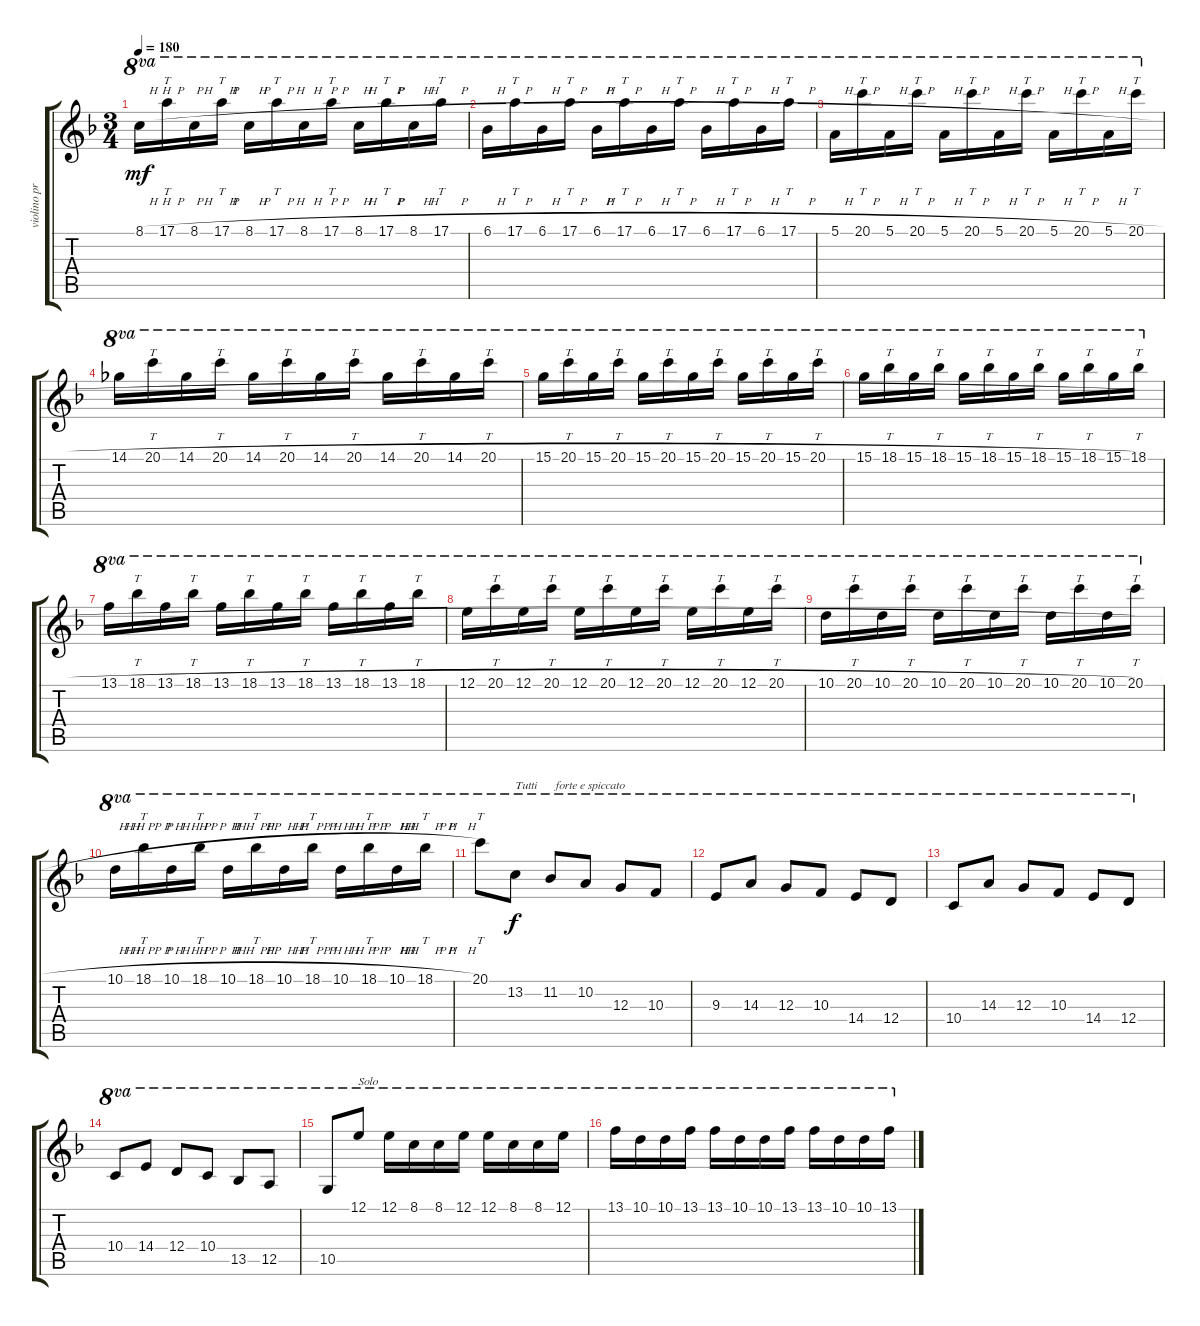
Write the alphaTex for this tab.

\track ("violino principale" "violino pr") {instrument overdrivenguitar}
\staff {score tabs}
\tuning (E4 B3 G3 D3 A2 E2) {hide}
\ts (3 4)
\tempo 180
\clef g2
\ks dminor
8.1{h}.16{ot 8va dy mf} 17.1{h}.16{tt ot 8va} 8.1{h}.16{ot 8va} 17.1{h}.16{tt ot 8va} 8.1{h}.16{ot 8va} 17.1{h}.16{tt ot 8va} 8.1{h}.16{ot 8va} 17.1{h}.16{tt ot 8va} 8.1{h}.16{ot 8va} 17.1{h}.16{tt ot 8va} 8.1{h}.16{ot 8va} 17.1{h}.16{tt ot 8va} |
6.1{h}.16{ot 8va} 17.1{h}.16{tt ot 8va} 6.1{h}.16{ot 8va} 17.1{h}.16{tt ot 8va} 6.1{h}.16{ot 8va} 17.1{h}.16{tt ot 8va} 6.1{h}.16{ot 8va} 17.1{h}.16{tt ot 8va} 6.1{h}.16{ot 8va} 17.1{h}.16{tt ot 8va} 6.1{h}.16{ot 8va} 17.1{h}.16{tt ot 8va} |
5.1{h}.16{ot 8va} 20.1{h}.16{tt ot 8va} 5.1{h}.16{ot 8va} 20.1{h}.16{tt ot 8va} 5.1{h}.16{ot 8va} 20.1{h}.16{tt ot 8va} 5.1{h}.16{ot 8va} 20.1{h}.16{tt ot 8va} 5.1{h}.16{ot 8va} 20.1{h}.16{tt ot 8va} 5.1{h}.16{ot 8va} 20.1{h}.16{tt ot 8va} |
14.1{h}.16{ot 8va} 20.1{h}.16{tt ot 8va} 14.1{h}.16{ot 8va} 20.1{h}.16{tt ot 8va} 14.1{h}.16{ot 8va} 20.1{h}.16{tt ot 8va} 14.1{h}.16{ot 8va} 20.1{h}.16{tt ot 8va} 14.1{h}.16{ot 8va} 20.1{h}.16{tt ot 8va} 14.1{h}.16{ot 8va} 20.1{h}.16{tt ot 8va} |
15.1{h}.16{ot 8va} 20.1{h}.16{tt ot 8va} 15.1{h}.16{ot 8va} 20.1{h}.16{tt ot 8va} 15.1{h}.16{ot 8va} 20.1{h}.16{tt ot 8va} 15.1{h}.16{ot 8va} 20.1{h}.16{tt ot 8va} 15.1{h}.16{ot 8va} 20.1{h}.16{tt ot 8va} 15.1{h}.16{ot 8va} 20.1{h}.16{tt ot 8va} |
15.1{h}.16{ot 8va} 18.1{h}.16{tt ot 8va} 15.1{h}.16{ot 8va} 18.1{h}.16{tt ot 8va} 15.1{h}.16{ot 8va} 18.1{h}.16{tt ot 8va} 15.1{h}.16{ot 8va} 18.1{h}.16{tt ot 8va} 15.1{h}.16{ot 8va} 18.1{h}.16{tt ot 8va} 15.1{h}.16{ot 8va} 18.1{h}.16{tt ot 8va} |
13.1{h}.16{ot 8va} 18.1{h}.16{tt ot 8va} 13.1{h}.16{ot 8va} 18.1{h}.16{tt ot 8va} 13.1{h}.16{ot 8va} 18.1{h}.16{tt ot 8va} 13.1{h}.16{ot 8va} 18.1{h}.16{tt ot 8va} 13.1{h}.16{ot 8va} 18.1{h}.16{tt ot 8va} 13.1{h}.16{ot 8va} 18.1{h}.16{tt ot 8va} |
12.1{h}.16{ot 8va} 20.1{h}.16{tt ot 8va} 12.1{h}.16{ot 8va} 20.1{h}.16{tt ot 8va} 12.1{h}.16{ot 8va} 20.1{h}.16{tt ot 8va} 12.1{h}.16{ot 8va} 20.1{h}.16{tt ot 8va} 12.1{h}.16{ot 8va} 20.1{h}.16{tt ot 8va} 12.1{h}.16{ot 8va} 20.1{h}.16{tt ot 8va} |
10.1{h}.16{ot 8va} 20.1{h}.16{tt ot 8va} 10.1{h}.16{ot 8va} 20.1{h}.16{tt ot 8va} 10.1{h}.16{ot 8va} 20.1{h}.16{tt ot 8va} 10.1{h}.16{ot 8va} 20.1{h}.16{tt ot 8va} 10.1{h}.16{ot 8va} 20.1{h}.16{tt ot 8va} 10.1{h}.16{ot 8va} 20.1{h}.16{tt ot 8va} |
10.1{h}.16{ot 8va} 18.1{h}.16{tt ot 8va} 10.1{h}.16{ot 8va} 18.1{h}.16{tt ot 8va} 10.1{h}.16{ot 8va} 18.1{h}.16{tt ot 8va} 10.1{h}.16{ot 8va} 18.1{h}.16{tt ot 8va} 10.1{h}.16{ot 8va} 18.1{h}.16{tt ot 8va} 10.1{h}.16{ot 8va} 18.1{h}.16{tt ot 8va} |
20.1.8{tt ot 8va} 13.2.8{ot 8va txt "Tutti      forte e spiccato" dy f} 11.2.8{ot 8va} 10.2.8{ot 8va} 12.3.8{ot 8va} 10.3.8{ot 8va} |
9.3.8{ot 8va} 14.3.8{ot 8va} 12.3.8{ot 8va} 10.3.8{ot 8va} 14.4.8{ot 8va} 12.4.8{ot 8va} |
10.4.8{ot 8va} 14.3.8{ot 8va} 12.3.8{ot 8va} 10.3.8{ot 8va} 14.4.8{ot 8va} 12.4.8{ot 8va} |
10.4.8{ot 8va} 14.4.8{ot 8va} 12.4.8{ot 8va} 10.4.8{ot 8va} 13.5.8{ot 8va} 12.5.8{ot 8va} |
10.5.8{ot 8va} 12.1.8{ot 8va txt "Solo"} 12.1.16{ot 8va} 8.1.16{ot 8va} 8.1.16{ot 8va} 12.1.16{ot 8va} 12.1.16{ot 8va} 8.1.16{ot 8va} 8.1.16{ot 8va} 12.1.16{ot 8va} |
13.1.16{ot 8va} 10.1.16{ot 8va} 10.1.16{ot 8va} 13.1.16{ot 8va} 13.1.16{ot 8va} 10.1.16{ot 8va} 10.1.16{ot 8va} 13.1.16{ot 8va} 13.1.16{ot 8va} 10.1.16{ot 8va} 10.1.16{ot 8va} 13.1.16{ot 8va}
